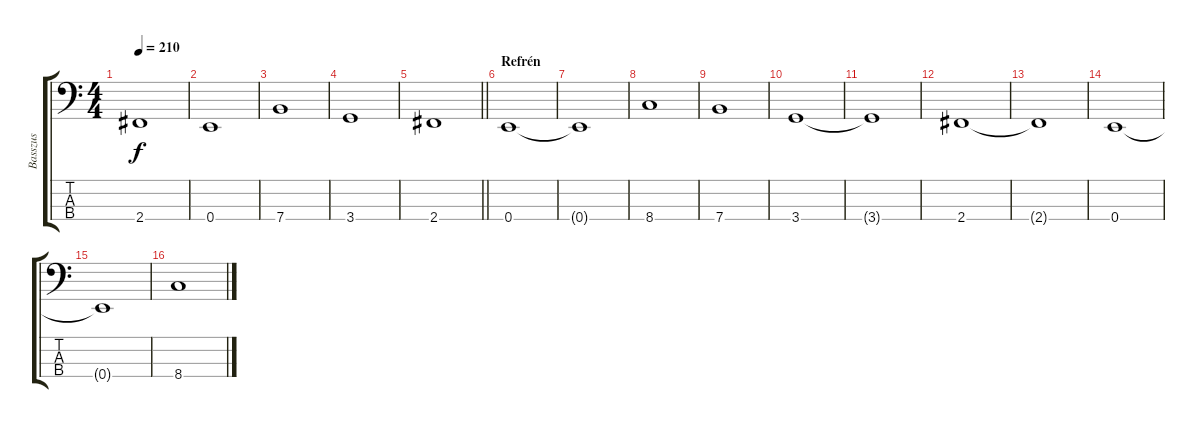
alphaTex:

\track ("Basszus" "Basszus") {instrument electricbassfinger}
\staff {score tabs}
\tuning (G2 D2 A1 E1) {hide}
\ts (4 4)
\tempo 210
\clef f4
\ks c
2.4.1{dy f} |
0.4.1 |
7.4.1 |
3.4.1 |
\barLineRight lightlight
2.4.1 |
\section ("" "Refrén")
0.4.1 |
0.4{t}.1 |
8.4.1 |
7.4.1 |
3.4.1 |
3.4{t}.1 |
2.4.1 |
2.4{t}.1 |
0.4.1 |
0.4{t}.1 |
8.4.1
